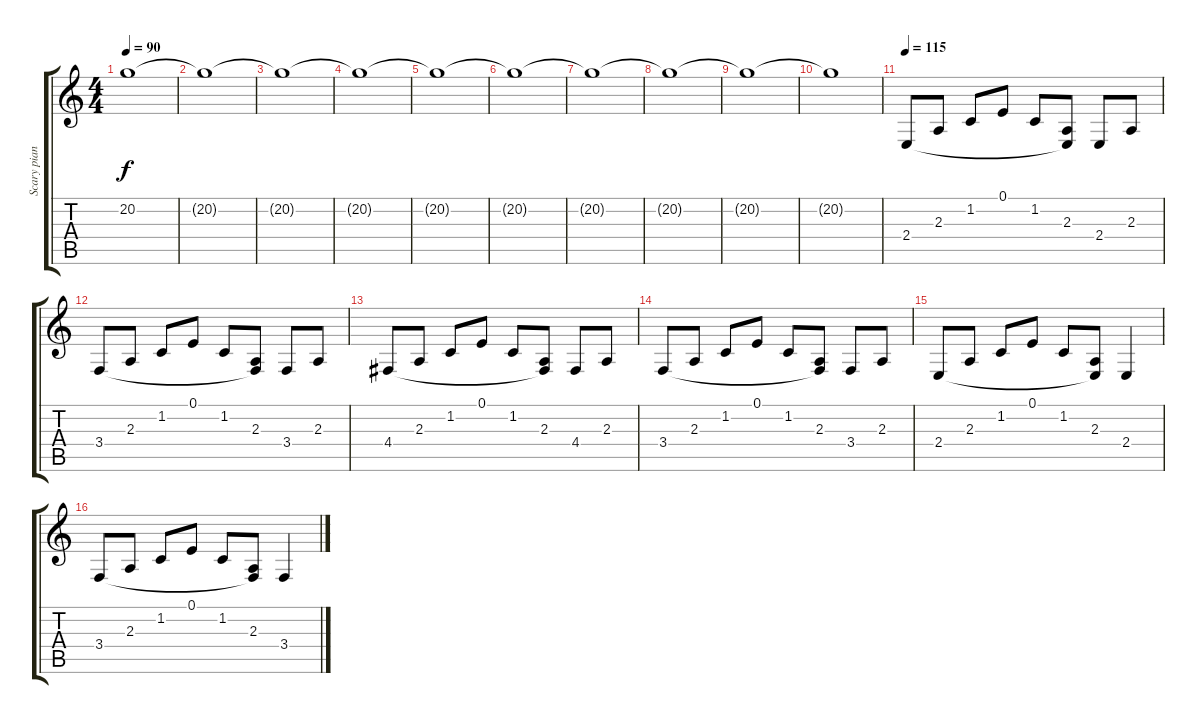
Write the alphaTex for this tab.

\track ("Scary piano" "Scary pian") {instrument electricgrandpiano}
\staff {score tabs}
\tuning (E4 B3 G3 D3 A2 D2) {hide}
\ts (4 4)
\tempo 90
\clef g2
\ks c
20.2{t}.1{dy f} |
20.2{t}.1 |
20.2{t}.1 |
20.2{t}.1 |
20.2{t}.1 |
20.2{t}.1 |
20.2{t}.1 |
20.2{t}.1 |
20.2{t}.1 |
20.2{t}.1 |
\tempo 115
2.4.8 2.3.8 1.2.8 0.1.8 1.2.8 (2.3 2.4{t}).8 2.4.8 2.3.8 |
3.4.8 2.3.8 1.2.8 0.1.8 1.2.8 (2.3 3.4{t}).8 3.4.8 2.3.8 |
4.4.8 2.3.8 1.2.8 0.1.8 1.2.8 (2.3 4.4{t}).8 4.4.8 2.3.8 |
3.4.8 2.3.8 1.2.8 0.1.8 1.2.8 (2.3 3.4{t}).8 3.4.8 2.3.8 |
2.4.8 2.3.8 1.2.8 0.1.8 1.2.8 (2.3 2.4{t}).8 2.4.4 |
3.4.8 2.3.8 1.2.8 0.1.8 1.2.8 (2.3 3.4{t}).8 3.4.4
